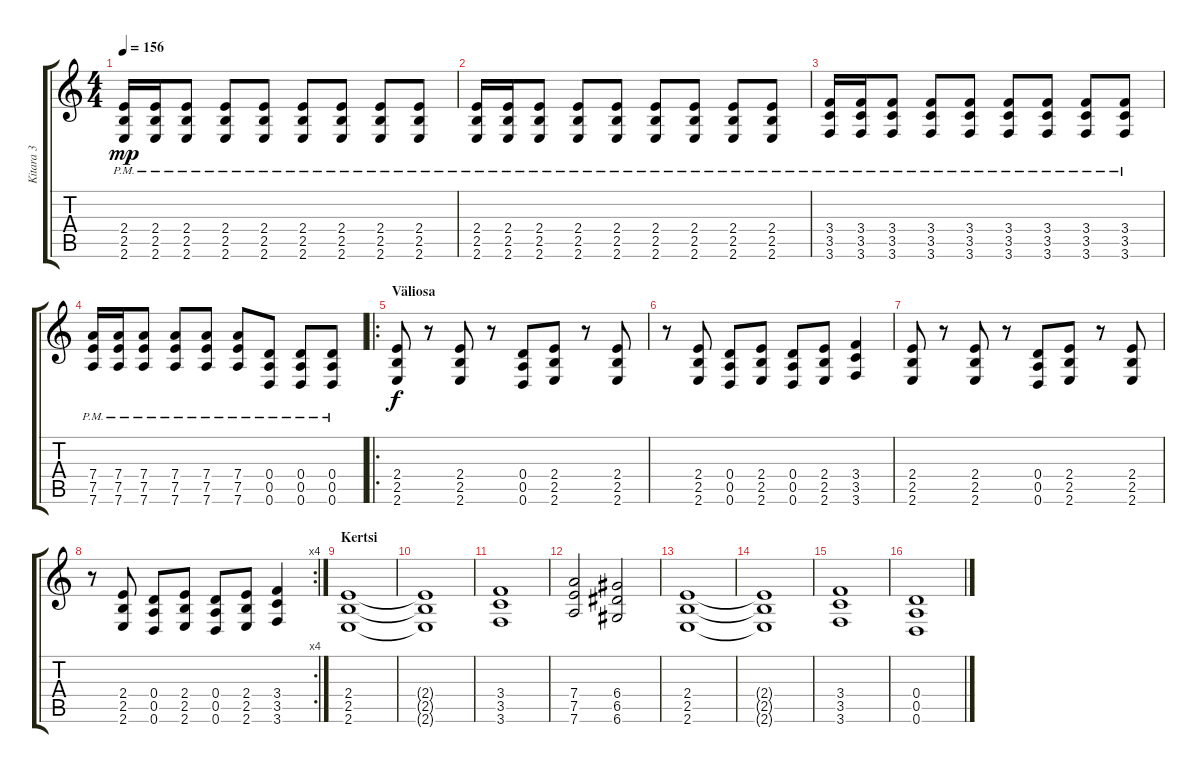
\track ("Kitara 3" "Kitara 3") {instrument distortionguitar}
\staff {score tabs}
\tuning (E4 B3 G3 D3 A2 D2) {hide}
\ts (4 4)
\tempo 156
\clef g2
\ks c
(2.4{pm} 2.5{pm} 2.6{pm}).16{dy mp} (2.4{pm} 2.5{pm} 2.6{pm}).16 (2.4{pm} 2.5{pm} 2.6{pm}).8 (2.4{pm} 2.5{pm} 2.6{pm}).8 (2.4{pm} 2.5{pm} 2.6{pm}).8 (2.4{pm} 2.5{pm} 2.6{pm}).8 (2.4{pm} 2.5{pm} 2.6{pm}).8 (2.4{pm} 2.5{pm} 2.6{pm}).8 (2.4{pm} 2.5{pm} 2.6{pm}).8 |
(2.4{pm} 2.5{pm} 2.6{pm}).16 (2.4{pm} 2.5{pm} 2.6{pm}).16 (2.4{pm} 2.5{pm} 2.6{pm}).8 (2.4{pm} 2.5{pm} 2.6{pm}).8 (2.4{pm} 2.5{pm} 2.6{pm}).8 (2.4{pm} 2.5{pm} 2.6{pm}).8 (2.4{pm} 2.5{pm} 2.6{pm}).8 (2.4{pm} 2.5{pm} 2.6{pm}).8 (2.4{pm} 2.5{pm} 2.6{pm}).8 |
(3.4{pm} 3.5{pm} 3.6{pm}).16 (3.4{pm} 3.5{pm} 3.6{pm}).16 (3.4{pm} 3.5{pm} 3.6{pm}).8 (3.4{pm} 3.5{pm} 3.6{pm}).8 (3.4{pm} 3.5{pm} 3.6{pm}).8 (3.4{pm} 3.5{pm} 3.6{pm}).8 (3.4{pm} 3.5{pm} 3.6{pm}).8 (3.4{pm} 3.5{pm} 3.6{pm}).8 (3.4{pm} 3.5{pm} 3.6{pm}).8 |
(7.4{pm} 7.5{pm} 7.6{pm}).16 (7.4{pm} 7.5{pm} 7.6{pm}).16 (7.4{pm} 7.5{pm} 7.6{pm}).8 (7.4{pm} 7.5{pm} 7.6{pm}).8 (7.4{pm} 7.5{pm} 7.6{pm}).8 (7.4{pm} 7.5{pm} 7.6{pm}).8 (0.4{pm} 0.5{pm} 0.6{pm}).8 (0.4{pm} 0.5{pm} 0.6{pm}).8 (0.4{pm} 0.5{pm} 0.6{pm}).8 |
\ro
\section ("" "Väliosa")
(2.4 2.5 2.6).8{dy f} r.8 (2.4 2.5 2.6).8 r.8 (0.4 0.5 0.6).8 (2.4 2.5 2.6).8 r.8 (2.4 2.5 2.6).8 |
r.8 (2.4 2.5 2.6).8 (0.4 0.5 0.6).8 (2.4 2.5 2.6).8 (0.4 0.5 0.6).8 (2.4 2.5 2.6).8 (3.4 3.5 3.6).4 |
(2.4 2.5 2.6).8 r.8 (2.4 2.5 2.6).8 r.8 (0.4 0.5 0.6).8 (2.4 2.5 2.6).8 r.8 (2.4 2.5 2.6).8 |
\rc 4
r.8 (2.4 2.5 2.6).8 (0.4 0.5 0.6).8 (2.4 2.5 2.6).8 (0.4 0.5 0.6).8 (2.4 2.5 2.6).8 (3.4 3.5 3.6).4 |
\section ("" "Kertsi")
(2.4 2.5 2.6).1 |
(2.4{t} 2.5{t} 2.6{t}).1 |
(3.4 3.5 3.6).1 |
(7.4 7.5 7.6).2 (6.4 6.5 6.6).2 |
(2.4 2.5 2.6).1 |
(2.4{t} 2.5{t} 2.6{t}).1 |
(3.4 3.5 3.6).1 |
(0.4 0.5 0.6).1
